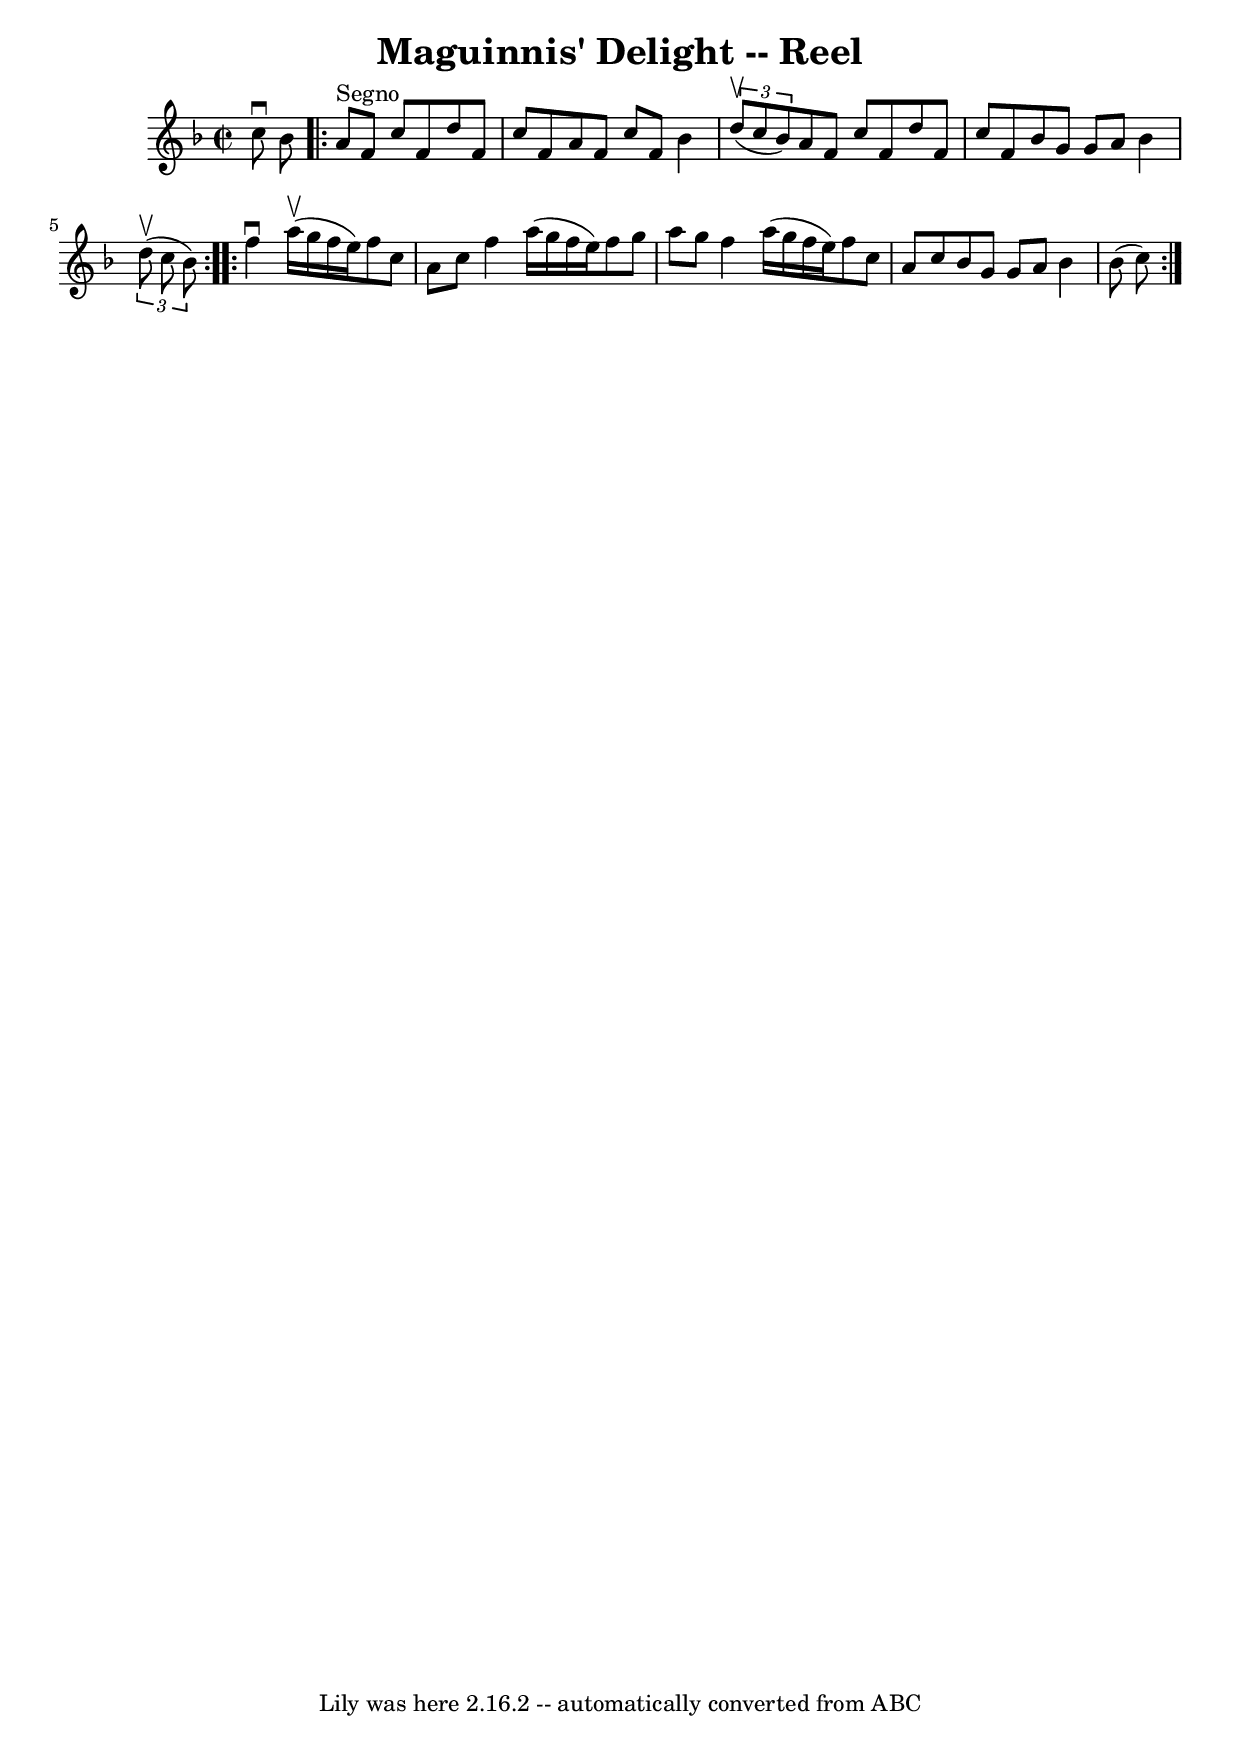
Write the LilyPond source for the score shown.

\version "2.7.40"
\include "Mammoth.ily"
\header {
	%% book = "Ryan's Mammoth Collection"
	crossRefNumber = "1"
	footnotes = "\\\\324"
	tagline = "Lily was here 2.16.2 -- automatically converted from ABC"
	title = "Maguinnis' Delight -- Reel"
}
voicedefault =  {
\set Score.defaultBarType = "empty"

\override Staff.TimeSignature #'style = #'C
 \time 2/2 \key f \major c''8^\downbow bes'8    |
     
\repeat volta 2 { a'8^"Segno" f'8 c''8 f'8 d''8 f'8 c''8    
f'8    |
 a'8 f'8 c''8 f'8 bes'4    \times 2/3 { d''8 
^\upbow(c''8 bes'8) }   |
 a'8 f'8 c''8 f'8 d''8   
 f'8 c''8 f'8    |
 bes'8 g'8 g'8 a'8 bes'4    
\times 2/3 { d''8^\upbow(c''8 bes'8) }   }     \repeat volta 2 {   
f''4^\downbow a''16^\upbow(g''16 f''16 e''16) f''8 c''8    
a'8 c''8    |
 f''4 a''16 (g''16 f''16 e''16) f''8  
 g''8 a''8 g''8    |
 f''4 a''16 (g''16 f''16 e''16  
-) f''8 c''8 a'8 c''8    |
 bes'8 g'8 g'8 a'8    
bes'4 bes'8 (c''8)     }   
}

\score{
    <<

	\context Staff="default"
	{
	    \voicedefault 
	}

    >>
	\layout {
	}
	\midi {}
}
